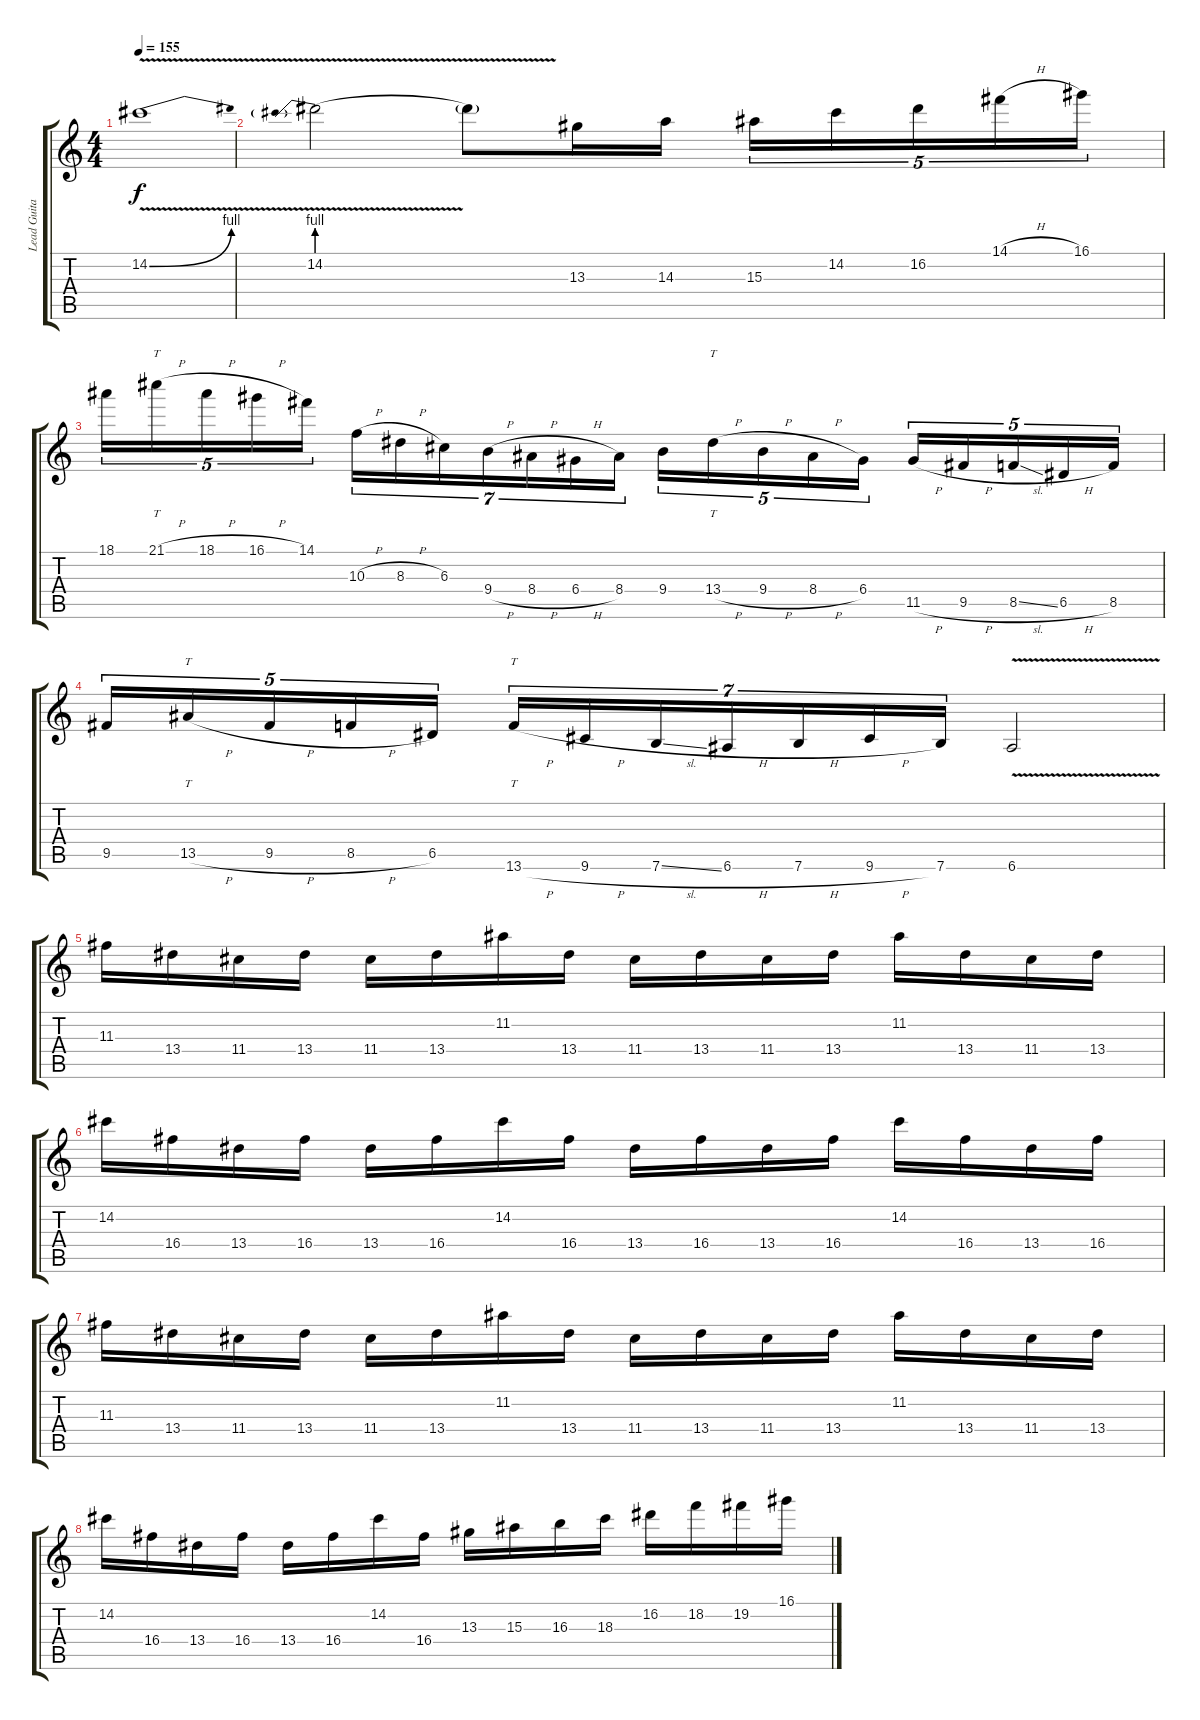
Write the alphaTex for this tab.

\track ("Lead Guitar" "Lead Guita") {instrument distortionguitar}
\staff {score tabs}
\tuning (E4 B3 G3 D3 A2 E2) {hide}
\ts (4 4)
\tempo 155
\clef g2
\ks c
14.2{be (bend 0 0 60 4) v}.1{dy f} |
14.2{be (prebend 0 4 60 4) v}.2 14.2{t}.8 13.3.16 14.3.16 15.3.16{tu (5 4)} 14.2.16{tu (5 4)} 16.2.16{tu (5 4)} 14.1{h}.16{tu (5 4)} 16.1.16{tu (5 4)} |
18.1.16{tu (5 4)} 21.1{h}.16{tt tu (5 4)} 18.1{h}.16{tu (5 4)} 16.1{h}.16{tu (5 4)} 14.1.16{tu (5 4)} 10.3{h}.16{tu (7 4)} 8.3{h}.16{tu (7 4)} 6.3.16{tu (7 4)} 9.4{h}.16{tu (7 4)} 8.4{h}.16{tu (7 4)} 6.4{h}.16{tu (7 4)} 8.4.16{tu (7 4)} 9.4.16{tu (5 4)} 13.4{h}.16{tt tu (5 4)} 9.4{h}.16{tu (5 4)} 8.4{h}.16{tu (5 4)} 6.4.16{tu (5 4)} 11.5{h}.16{tu (5 4)} 9.5{h}.16{tu (5 4)} 8.5{sl}.16{tu (5 4)} 6.5{h}.16{tu (5 4)} 8.5.16{tu (5 4)} |
9.5.16{tu (5 4)} 13.5{h}.16{tt tu (5 4)} 9.5{h}.16{tu (5 4)} 8.5{h}.16{tu (5 4)} 6.5.16{tu (5 4)} 13.6{h}.16{tt tu (7 4)} 9.6{h}.16{tu (7 4)} 7.6{sl}.16{tu (7 4)} 6.6{h}.16{tu (7 4)} 7.6{h}.16{tu (7 4)} 9.6{h}.16{tu (7 4)} 7.6.16{tu (7 4)} 6.6{v}.2 |
11.3.16 13.4.16 11.4.16 13.4.16 11.4.16 13.4.16 11.2.16 13.4.16 11.4.16 13.4.16 11.4.16 13.4.16 11.2.16 13.4.16 11.4.16 13.4.16 |
14.2.16 16.4.16 13.4.16 16.4.16 13.4.16 16.4.16 14.2.16 16.4.16 13.4.16 16.4.16 13.4.16 16.4.16 14.2.16 16.4.16 13.4.16 16.4.16 |
11.3.16 13.4.16 11.4.16 13.4.16 11.4.16 13.4.16 11.2.16 13.4.16 11.4.16 13.4.16 11.4.16 13.4.16 11.2.16 13.4.16 11.4.16 13.4.16 |
14.2.16 16.4.16 13.4.16 16.4.16 13.4.16 16.4.16 14.2.16 16.4.16 13.3.16 15.3.16 16.3.16 18.3.16 16.2.16 18.2.16 19.2.16 16.1.16
